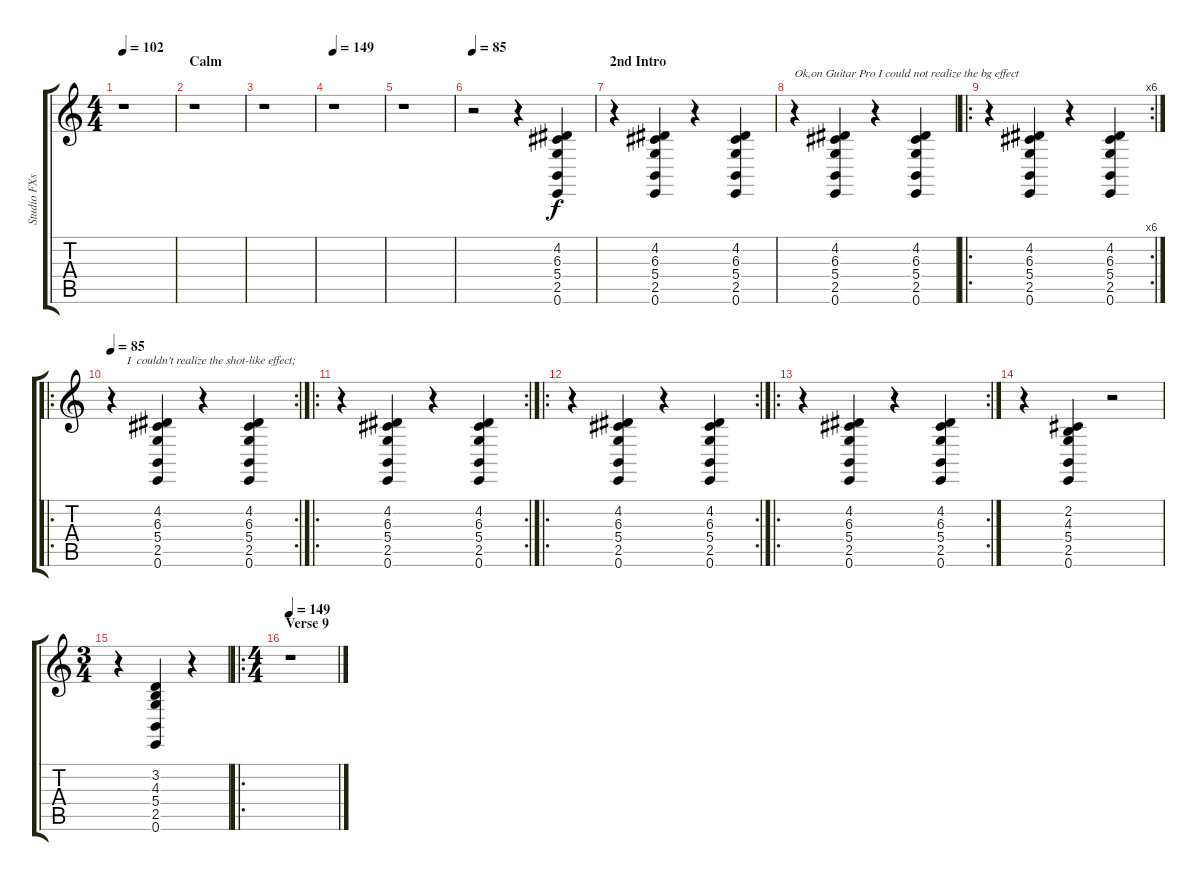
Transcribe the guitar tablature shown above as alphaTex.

\track ("Studio FXs" "Studio FXs") {instrument reversecymbal}
\staff {score tabs}
\tuning (E4 B3 G3 D3 A2 E2) {hide}
\ts (4 4)
\tempo 102
\clef g2
\ks c
r.1{dy f} |
\section ("" "Calm")
r.1 |
r.1 |
\tempo 149
r.1 |
r.1 |
\tempo 85
r.2{instrument gunshot} r.4 (4.2 6.3 5.4 2.5 0.6).4 |
\section ("" "2nd Intro ")
r.4 (4.2 6.3 5.4 2.5 0.6).4 r.4 (4.2 6.3 5.4 2.5 0.6).4 |
r.4{txt "Ok,on Guitar Pro I could not realize the bg effect"} (4.2 6.3 5.4 2.5 0.6).4 r.4 (4.2 6.3 5.4 2.5 0.6).4 |
\ro
\rc 6
r.4 (4.2 6.3 5.4 2.5 0.6).4 r.4 (4.2 6.3 5.4 2.5 0.6).4 |
\ro
\rc 2
\tempo 85
r.4{txt "     I  couldn't realize the shot-like effect;"} (4.2 6.3 5.4 2.5 0.6).4 r.4 (4.2 6.3 5.4 2.5 0.6).4 |
\ro
\rc 2
r.4 (4.2 6.3 5.4 2.5 0.6).4 r.4 (4.2 6.3 5.4 2.5 0.6).4 |
\ro
\rc 2
r.4 (4.2 6.3 5.4 2.5 0.6).4 r.4 (4.2 6.3 5.4 2.5 0.6).4 |
\ro
\rc 2
r.4 (4.2 6.3 5.4 2.5 0.6).4 r.4 (4.2 6.3 5.4 2.5 0.6).4 |
r.4 (2.2 4.3 5.4 2.5 0.6).4 r.2 |
\ts (3 4)
r.4 (3.2 4.3 5.4 2.5 0.6).4 r.4 |
\ro
\ts (4 4)
\section ("" "Verse 9")
\tempo 149
r.1
